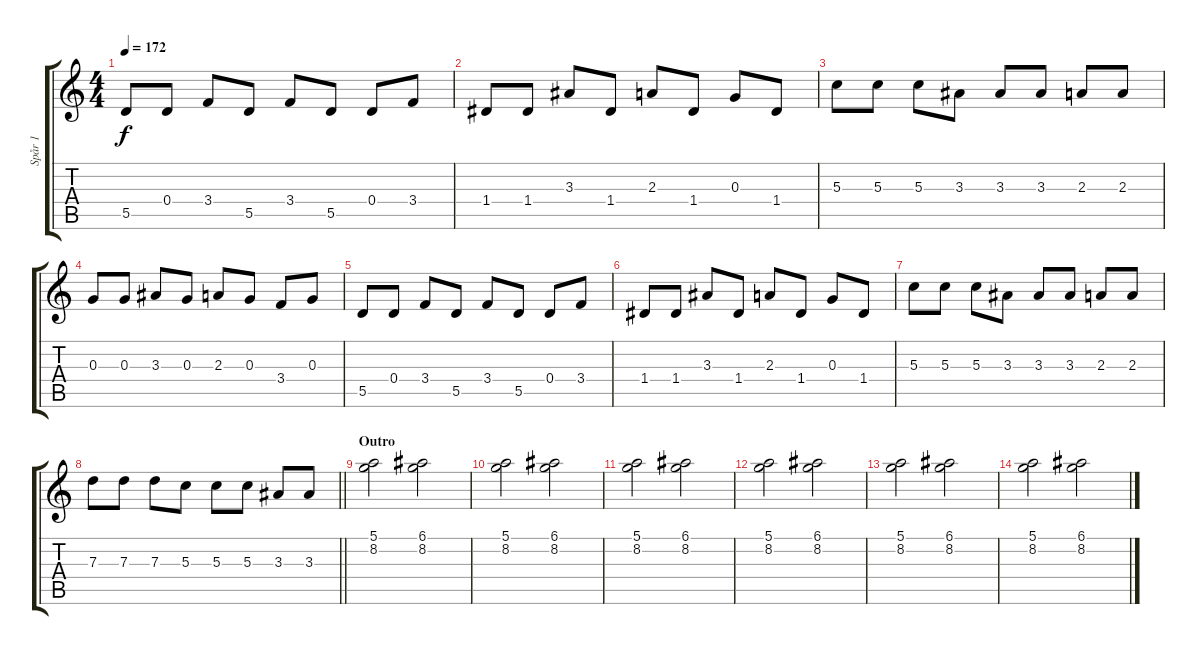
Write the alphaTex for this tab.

\track ("Spår 1" "Spår 1") {instrument overdrivenguitar}
\staff {score tabs}
\tuning (E4 B3 G3 D3 A2 D2) {hide}
\ts (4 4)
\tempo 172
\clef g2
\ks c
5.5.8{dy f} 0.4.8 3.4.8 5.5.8 3.4.8 5.5.8 0.4.8 3.4.8 |
1.4.8 1.4.8 3.3.8 1.4.8 2.3.8 1.4.8 0.3.8 1.4.8 |
5.3.8 5.3.8 5.3.8 3.3.8 3.3.8 3.3.8 2.3.8 2.3.8 |
0.3.8 0.3.8 3.3.8 0.3.8 2.3.8 0.3.8 3.4.8 0.3.8 |
5.5.8 0.4.8 3.4.8 5.5.8 3.4.8 5.5.8 0.4.8 3.4.8 |
1.4.8 1.4.8 3.3.8 1.4.8 2.3.8 1.4.8 0.3.8 1.4.8 |
5.3.8 5.3.8 5.3.8 3.3.8 3.3.8 3.3.8 2.3.8 2.3.8 |
\barLineRight lightlight
7.3.8 7.3.8 7.3.8 5.3.8 5.3.8 5.3.8 3.3.8 3.3.8 |
\section ("" "Outro")
(5.1 8.2).2 (6.1 8.2).2 |
(5.1 8.2).2 (6.1 8.2).2 |
(5.1 8.2).2{volume 0} (6.1 8.2).2 |
(5.1 8.2).2 (6.1 8.2).2 |
(5.1 8.2).2 (6.1 8.2).2 |
(5.1 8.2).2 (6.1 8.2).2
